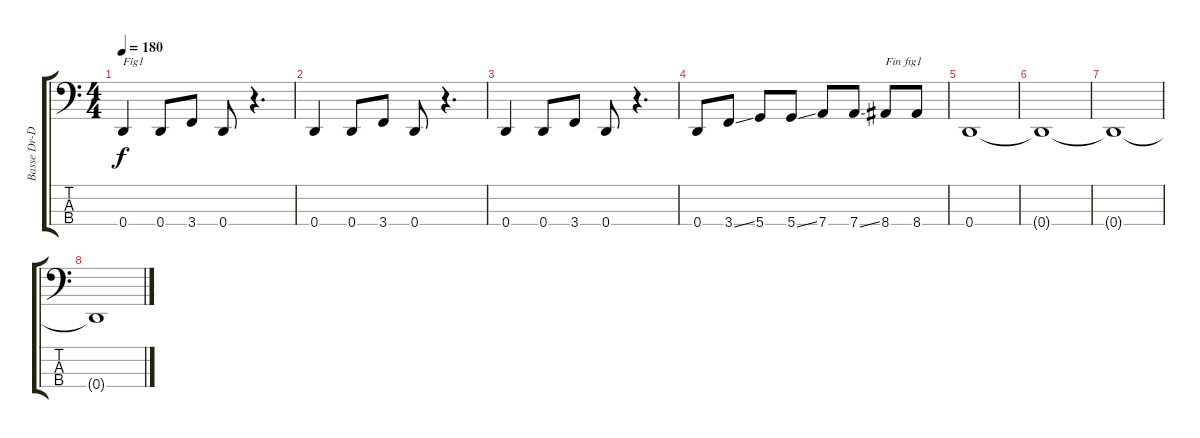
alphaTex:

\track ("Basse Dr-D" "Basse Dr-D") {instrument electricbasspick}
\staff {score tabs}
\tuning (G2 D2 A1 D1) {hide}
\ts (4 4)
\tempo 180
\clef f4
\ks c
0.4.4{txt "Fig1" dy f} 0.4.8 3.4.8 0.4.8 r.4{d} |
0.4.4 0.4.8 3.4.8 0.4.8 r.4{d} |
0.4.4 0.4.8 3.4.8 0.4.8 r.4{d} |
0.4.8 3.4{ss}.8 5.4.8 5.4{ss}.8 7.4.8 7.4{ss}.8 8.4.8{txt "Fin fig1"} 8.4.8 |
0.4.1{volume 0} |
0.4{t}.1 |
0.4{t}.1 |
0.4{t}.1
